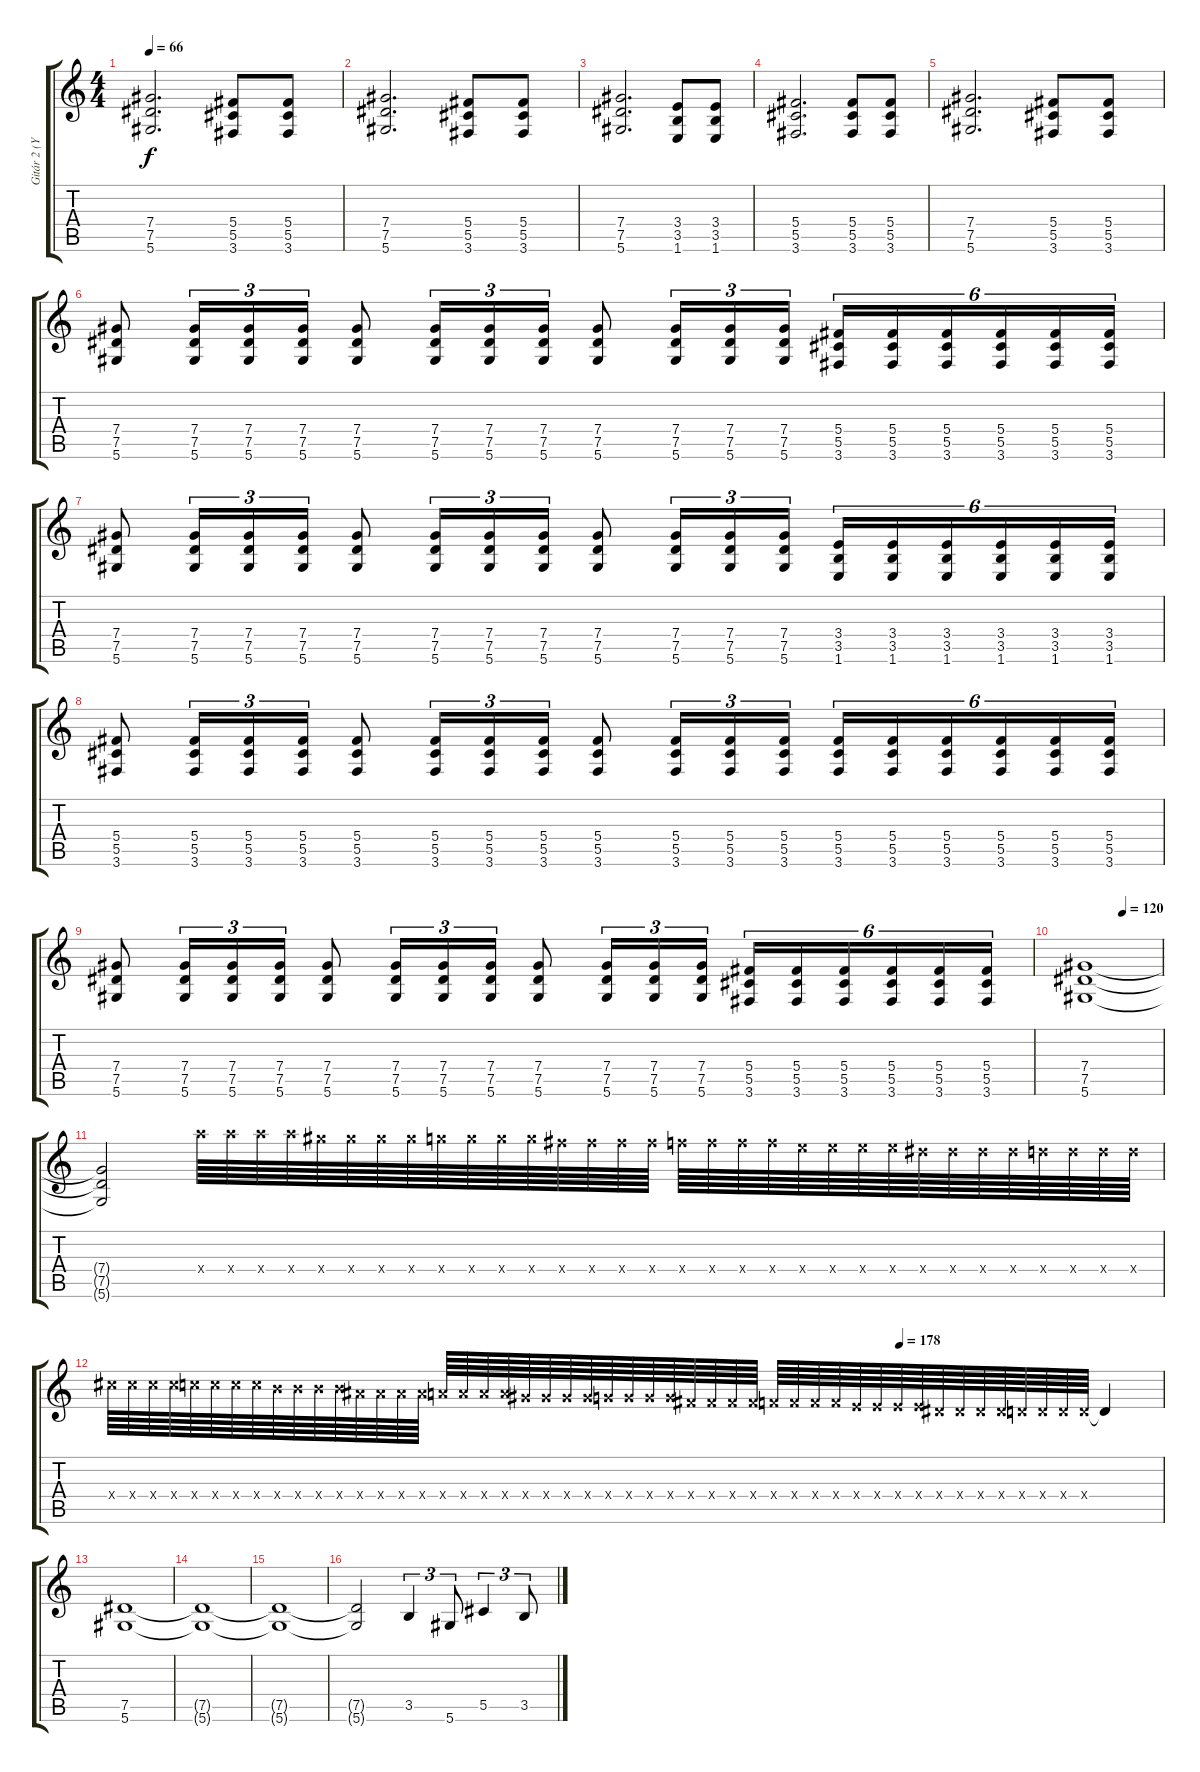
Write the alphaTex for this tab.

\track ("Gitár 2 (Yngwie Malmsteen)" "Gitár 2 (Y") {instrument distortionguitar}
\staff {score tabs}
\tuning (Eb4 Bb3 Gb3 Db3 Ab2 Eb2) {hide}
\ts (4 4)
\tempo 66
\clef g2
\ks c
(7.4 7.5 5.6).2{d dy f} (5.4 5.5 3.6).8 (5.4 5.5 3.6).8 |
(7.4 7.5 5.6).2{d} (5.4 5.5 3.6).8 (5.4 5.5 3.6).8 |
(7.4 7.5 5.6).2{d} (3.4 3.5 1.6).8 (3.4 3.5 1.6).8 |
(5.4 5.5 3.6).2{d} (5.4 5.5 3.6).8 (5.4 5.5 3.6).8 |
(7.4 7.5 5.6).2{d} (5.4 5.5 3.6).8 (5.4 5.5 3.6).8 |
(7.4 7.5 5.6).8 (7.4 7.5 5.6).16{tu (3 2)} (7.4 7.5 5.6).16{tu (3 2)} (7.4 7.5 5.6).16{tu (3 2)} (7.4 7.5 5.6).8 (7.4 7.5 5.6).16{tu (3 2)} (7.4 7.5 5.6).16{tu (3 2)} (7.4 7.5 5.6).16{tu (3 2)} (7.4 7.5 5.6).8 (7.4 7.5 5.6).16{tu (3 2)} (7.4 7.5 5.6).16{tu (3 2)} (7.4 7.5 5.6).16{tu (3 2)} (5.4 5.5 3.6).16{tu (6 4)} (5.4 5.5 3.6).16{tu (6 4)} (5.4 5.5 3.6).16{tu (6 4)} (5.4 5.5 3.6).16{tu (6 4)} (5.4 5.5 3.6).16{tu (6 4)} (5.4 5.5 3.6).16{tu (6 4)} |
(7.4 7.5 5.6).8 (7.4 7.5 5.6).16{tu (3 2)} (7.4 7.5 5.6).16{tu (3 2)} (7.4 7.5 5.6).16{tu (3 2)} (7.4 7.5 5.6).8 (7.4 7.5 5.6).16{tu (3 2)} (7.4 7.5 5.6).16{tu (3 2)} (7.4 7.5 5.6).16{tu (3 2)} (7.4 7.5 5.6).8 (7.4 7.5 5.6).16{tu (3 2)} (7.4 7.5 5.6).16{tu (3 2)} (7.4 7.5 5.6).16{tu (3 2)} (3.4 3.5 1.6).16{tu (6 4)} (3.4 3.5 1.6).16{tu (6 4)} (3.4 3.5 1.6).16{tu (6 4)} (3.4 3.5 1.6).16{tu (6 4)} (3.4 3.5 1.6).16{tu (6 4)} (3.4 3.5 1.6).16{tu (6 4)} |
(5.4 5.5 3.6).8 (5.4 5.5 3.6).16{tu (3 2)} (5.4 5.5 3.6).16{tu (3 2)} (5.4 5.5 3.6).16{tu (3 2)} (5.4 5.5 3.6).8 (5.4 5.5 3.6).16{tu (3 2)} (5.4 5.5 3.6).16{tu (3 2)} (5.4 5.5 3.6).16{tu (3 2)} (5.4 5.5 3.6).8 (5.4 5.5 3.6).16{tu (3 2)} (5.4 5.5 3.6).16{tu (3 2)} (5.4 5.5 3.6).16{tu (3 2)} (5.4 5.5 3.6).16{tu (6 4)} (5.4 5.5 3.6).16{tu (6 4)} (5.4 5.5 3.6).16{tu (6 4)} (5.4 5.5 3.6).16{tu (6 4)} (5.4 5.5 3.6).16{tu (6 4)} (5.4 5.5 3.6).16{tu (6 4)} |
(7.4 7.5 5.6).8 (7.4 7.5 5.6).16{tu (3 2)} (7.4 7.5 5.6).16{tu (3 2)} (7.4 7.5 5.6).16{tu (3 2)} (7.4 7.5 5.6).8 (7.4 7.5 5.6).16{tu (3 2)} (7.4 7.5 5.6).16{tu (3 2)} (7.4 7.5 5.6).16{tu (3 2)} (7.4 7.5 5.6).8 (7.4 7.5 5.6).16{tu (3 2)} (7.4 7.5 5.6).16{tu (3 2)} (7.4 7.5 5.6).16{tu (3 2)} (5.4 5.5 3.6).16{tu (6 4)} (5.4 5.5 3.6).16{tu (6 4)} (5.4 5.5 3.6).16{tu (6 4)} (5.4 5.5 3.6).16{tu (6 4)} (5.4 5.5 3.6).16{tu (6 4)} (5.4 5.5 3.6).16{tu (6 4)} |
\tempo (120 0.49895833333333334)
(7.4 7.5 5.6).1 |
(7.4{t} 7.5{t} 5.6{t}).2 20.4{x}.64 20.4{x}.64 20.4{x}.64 20.4{x}.64 19.4{x}.64 19.4{x}.64 19.4{x}.64 19.4{x}.64 18.4{x}.64 18.4{x}.64 18.4{x}.64 18.4{x}.64 17.4{x}.64 17.4{x}.64 17.4{x}.64 17.4{x}.64 16.4{x}.64 16.4{x}.64 16.4{x}.64 16.4{x}.64 15.4{x}.64 15.4{x}.64 15.4{x}.64 15.4{x}.64 14.4{x}.64 14.4{x}.64 14.4{x}.64 14.4{x}.64 13.4{x}.64 13.4{x}.64 13.4{x}.64 13.4{x}.64 |
\tempo (178 0.75)
12.4{x}.64 12.4{x}.64 12.4{x}.64 12.4{x}.64 11.4{x}.64 11.4{x}.64 11.4{x}.64 11.4{x}.64 10.4{x}.64 10.4{x}.64 10.4{x}.64 10.4{x}.64 9.4{x}.64 9.4{x}.64 9.4{x}.64 9.4{x}.64 8.4{x}.64 8.4{x}.64 8.4{x}.64 8.4{x}.64 7.4{x}.64 7.4{x}.64 7.4{x}.64 7.4{x}.64 6.4{x}.64 6.4{x}.64 6.4{x}.64 6.4{x}.64 5.4{x}.64 5.4{x}.64 5.4{x}.64 5.4{x}.64 4.4{x}.64 4.4{x}.64 4.4{x}.64 4.4{x}.64 3.4{x}.64 3.4{x}.64 3.4{x}.64 3.4{x}.64 2.4{x}.64 2.4{x}.64 2.4{x}.64 2.4{x}.64 1.4{x}.64 1.4{x}.64 1.4{x}.64 1.4{x}.64 1.4{t}.4 |
(7.5 5.6).1 |
(7.5{t} 5.6{t}).1 |
(7.5{t} 5.6{t}).1 |
(7.5{t} 5.6{t}).2 3.5.4{tu (3 2)} 5.6.8{tu (3 2)} 5.5.4{tu (3 2)} 3.5.8{tu (3 2)}
